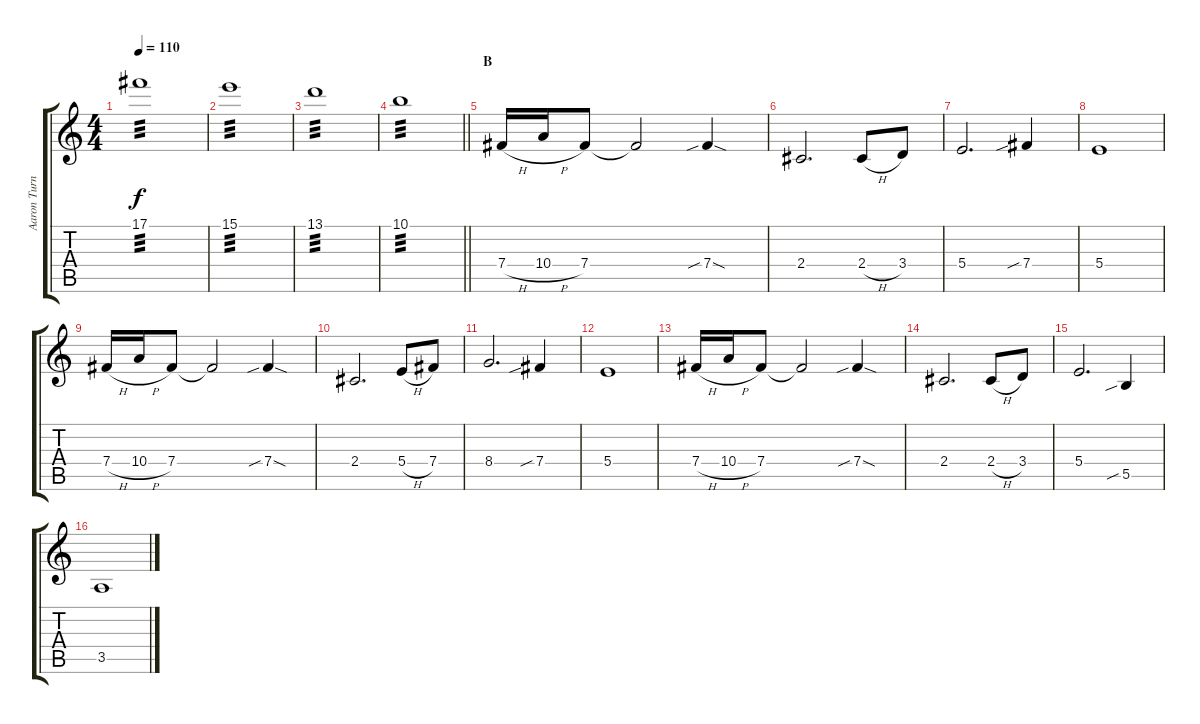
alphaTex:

\track ("Aaron Turner Over" "Aaron Turn") {instrument overdrivenguitar}
\staff {score tabs}
\tuning (Db4 Ab3 E3 B2 Gb2 B1) {hide}
\ts (4 4)
\tempo 110
\clef g2
\ks c
17.1.1{tp 3 dy f} |
15.1.1{tp 3} |
13.1.1{tp 3} |
\barLineRight lightlight
10.1.1{tp 3} |
\section ("" "B")
7.4{h}.16 10.4{h}.16 7.4.8 7.4{t}.2 7.4{sib sod}.4 |
2.4.2{d} 2.4{h}.8 3.4.8 |
5.4.2{d} 7.4{sib}.4 |
5.4.1 |
7.4{h}.16 10.4{h}.16 7.4.8 7.4{t}.2 7.4{sib sod}.4 |
2.4.2{d} 5.4{h}.8 7.4.8 |
8.4.2{d} 7.4{sib}.4 |
5.4.1 |
7.4{h}.16 10.4{h}.16 7.4.8 7.4{t}.2 7.4{sib sod}.4 |
2.4.2{d} 2.4{h}.8 3.4.8 |
5.4.2{d} 5.5{sib}.4 |
3.5.1
